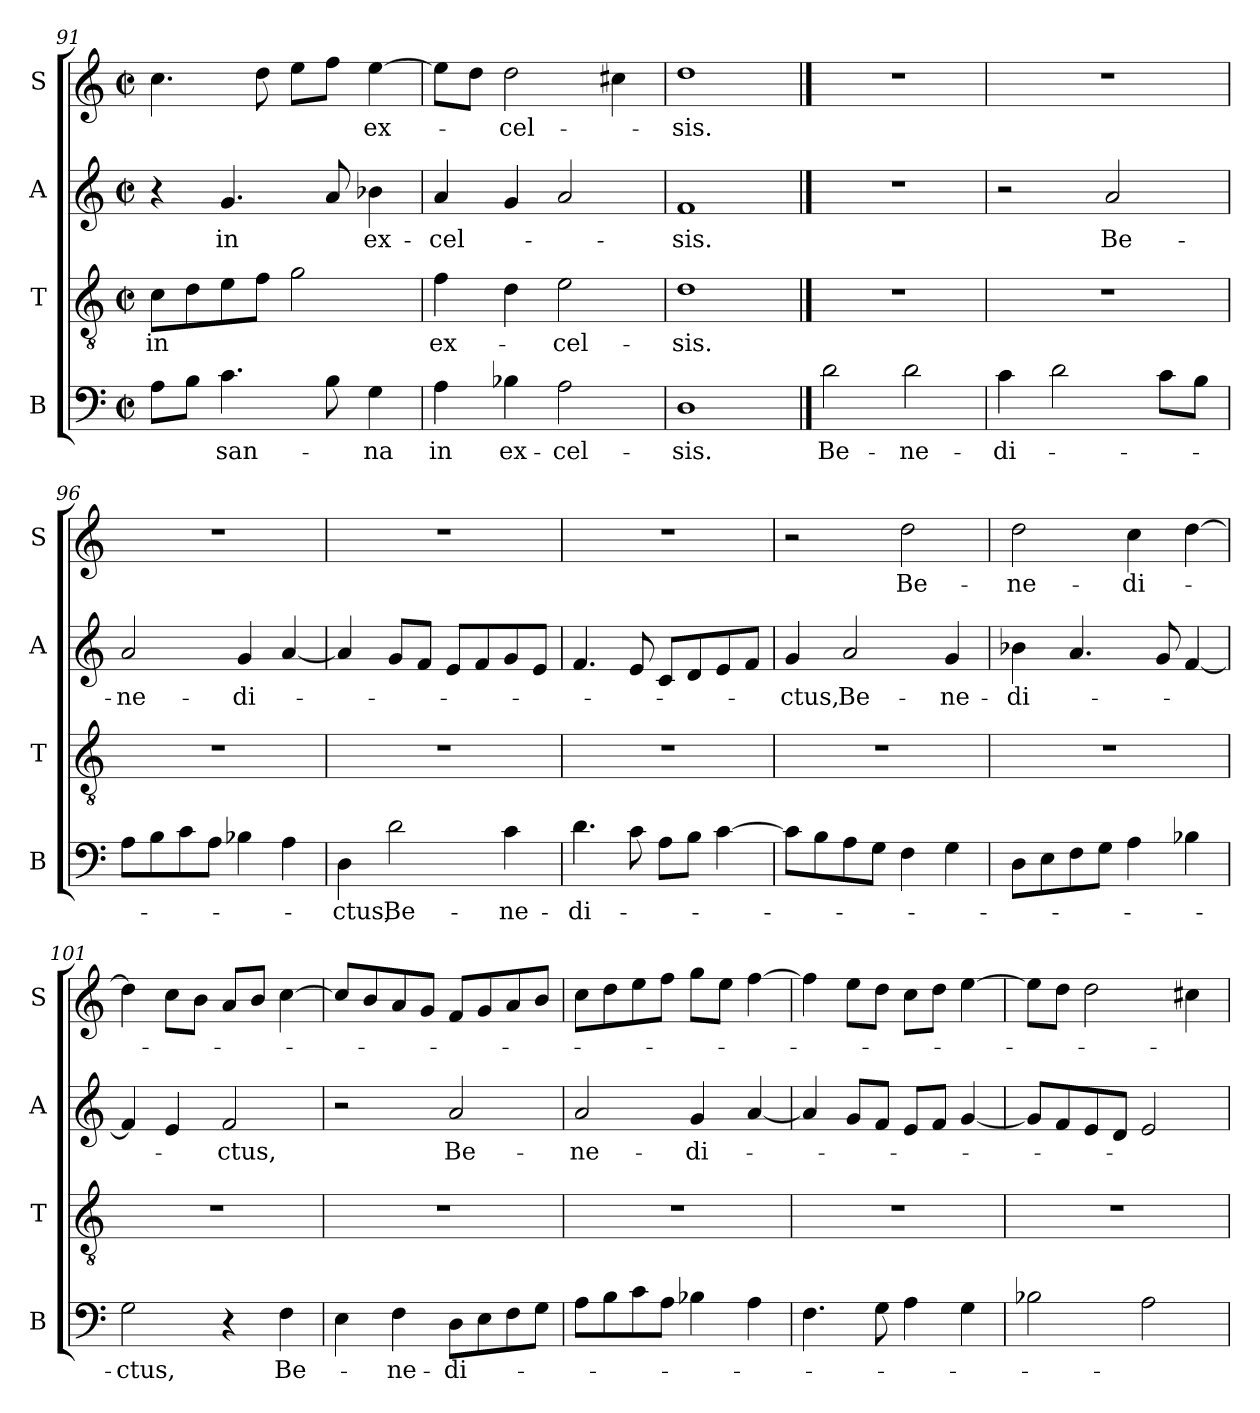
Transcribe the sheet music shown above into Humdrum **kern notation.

**kern	**text	**kern	**text	**kern	**text	**kern	**text
*part4	*part4	*part3	*part3	*part2	*part2	*part1	*part1
*staff4	*staff4	*staff3	*staff3	*staff2	*staff2	*staff1	*staff1
*I"B	*	*I"T	*	*I"A	*	*I"S	*
*I'B	*	*I'T	*	*I'A	*	*I'S	*
*clefF4	*	*clefGv2	*	*clefG2	*	*clefG2	*
*k[]	*	*k[]	*	*k[]	*	*k[]	*
*M2/2	*	*M2/2	*	*M2/2	*	*M2/2	*
*met(c|)	*	*met(c|)	*	*met(c|)	*	*met(c|)	*
=91	=91	=91	=91	=91	=91	=91	=91
!	!	!	!LO:LY:b	!	!	!	!
8A\L	.	8c\L	in	4r	.	4.cc\	.
8B\J	.	8d\	.	.	.	.	.
!	!LO:LY:b	!	!	!	!LO:LY:b	!	!
4.c\	-san-	8e\	.	4.g/	-in	.	.
.	.	8f\J	.	.	.	8dd\	.
.	.	2g\	.	.	.	8ee\L	.
8B\	.	.	.	8a/	.	8ff\J	.
!	!LO:LY:b	!	!	!	!LO:LY:b	!	!LO:LY:b
4G\	-na	.	.	4b-X\	ex-	[4ee\	ex-
=92	=92	=92	=92	=92	=92	=92	=92
*	*	*	*	*	*	*MM96	*
!	!LO:LY:b	!	!LO:LY:b	!	!LO:LY:b	!	!
4A\	in	4f\	ex-	4a/	-cel-	8ee\L]	.
.	.	.	.	.	.	8dd\J	.
!	!LO:LY:b	!	!	!	!	!	!LO:LY:b
4B-X\	ex-	4d\	.	4g/	.	2dd\	-cel-
!	!LO:LY:b	!	!LO:LY:b	!	!	!	!
2A\	-cel-	2e\	-cel-	2a/	.	.	.
.	.	.	.	.	.	4cc#X\	.
=93	=93	=93	=93	=93	=93	=93	=93
!	!LO:LY:b	!	!LO:LY:b	!	!LO:LY:b	!	!LO:LY:b
1D	-sis.	1d	-sis.	1f	-sis.	1dd	-sis.
==94	==94	==94	==94	==94	==94	==94	==94
!	!LO:LY:b	!	!	!	!	!	!
2d\	Be-	1r	.	1r	.	1r	.
!	!LO:LY:b	!	!	!	!	!	!
2d\	-ne-	.	.	.	.	.	.
=95	=95	=95	=95	=95	=95	=95	=95
!	!LO:LY:b	!	!	!	!	!	!
4c\	-di-	1r	.	2r	.	1r	.
2d\	.	.	.	.	.	.	.
!	!	!	!	!	!LO:LY:b	!	!
.	.	.	.	2a/	Be-	.	.
8c\L	.	.	.	.	.	.	.
8B\J	.	.	.	.	.	.	.
=96	=96	=96	=96	=96	=96	=96	=96
!	!	!	!	!	!LO:LY:b	!	!
8A\L	.	1r	.	2a/	-ne-	1r	.
8B\	.	.	.	.	.	.	.
8c\	.	.	.	.	.	.	.
8A\J	.	.	.	.	.	.	.
!	!	!	!	!	!LO:LY:b	!	!
4B-X\	.	.	.	4g/	-di-	.	.
4A\	.	.	.	[4a/	.	.	.
=97	=97	=97	=97	=97	=97	=97	=97
!	!LO:LY:b	!	!	!	!	!	!
4D\	-ctus,	1r	.	4a/]	.	1r	.
!	!LO:LY:b	!	!	!	!	!	!
2d\	Be-	.	.	8g/L	.	.	.
.	.	.	.	8f/J	.	.	.
.	.	.	.	8e/L	.	.	.
.	.	.	.	8f/	.	.	.
!	!LO:LY:b	!	!	!	!	!	!
4c\	-ne-	.	.	8g/	.	.	.
.	.	.	.	8e/J	.	.	.
=98	=98	=98	=98	=98	=98	=98	=98
!	!LO:LY:b	!	!	!	!	!	!
4.d\	-di-	1r	.	4.f/	.	1r	.
8c\	.	.	.	8e/	.	.	.
8A\L	.	.	.	8c/L	.	.	.
8B\J	.	.	.	8d/	.	.	.
[4c\	.	.	.	8e/	.	.	.
.	.	.	.	8f/J	.	.	.
=99	=99	=99	=99	=99	=99	=99	=99
!	!	!	!	!	!LO:LY:b	!	!
8c\L]	.	1r	.	4g/	-ctus,	2r	.
8B\	.	.	.	.	.	.	.
!	!	!	!	!	!LO:LY:b	!	!
8A\	.	.	.	2a/	Be-	.	.
8G\J	.	.	.	.	.	.	.
!	!	!	!	!	!	!	!LO:LY:b
4F\	.	.	.	.	.	2dd\	Be-
!	!	!	!	!	!LO:LY:b	!	!
4G\	.	.	.	4g/	-ne-	.	.
=100	=100	=100	=100	=100	=100	=100	=100
!	!	!	!	!	!LO:LY:b	!	!LO:LY:b
8D\L	.	1r	.	4b-X\	-di-	2dd\	-ne-
8E\	.	.	.	.	.	.	.
8F\	.	.	.	4.a/	.	.	.
8G\J	.	.	.	.	.	.	.
!	!	!	!	!	!	!	!LO:LY:b
4A\	.	.	.	.	.	4cc\	-di-
.	.	.	.	8g/	.	.	.
4B-X\	.	.	.	[4f/	.	[4dd\	.
=101	=101	=101	=101	=101	=101	=101	=101
!	!LO:LY:b	!	!	!	!	!	!
2G\	-ctus,	1r	.	4f/]	.	4dd\]	.
.	.	.	.	4e/	.	8cc\L	.
.	.	.	.	.	.	8b\J	.
!	!	!	!	!	!LO:LY:b	!	!
4r	.	.	.	2f/	-ctus,	8a/L	.
.	.	.	.	.	.	8b/J	.
!	!LO:LY:b	!	!	!	!	!	!
4F\	Be-	.	.	.	.	[4cc\	.
=102	=102	=102	=102	=102	=102	=102	=102
4E\	.	1r	.	2r	.	8cc/L]	.
.	.	.	.	.	.	8b/	.
!	!LO:LY:b	!	!	!	!	!	!
4F\	-ne-	.	.	.	.	8a/	.
.	.	.	.	.	.	8g/J	.
!	!LO:LY:b	!	!	!	!LO:LY:b	!	!
8D\L	-di-	.	.	2a/	Be-	8f/L	.
8E\	.	.	.	.	.	8g/	.
8F\	.	.	.	.	.	8a/	.
8G\J	.	.	.	.	.	8b/J	.
=103	=103	=103	=103	=103	=103	=103	=103
!	!	!	!	!	!LO:LY:b	!	!
8A\L	.	1r	.	2a/	-ne-	8cc\L	.
8B\	.	.	.	.	.	8dd\	.
8c\	.	.	.	.	.	8ee\	.
8A\J	.	.	.	.	.	8ff\J	.
!	!	!	!	!	!LO:LY:b	!	!
4B-X\	.	.	.	4g/	-di-	8gg\L	.
.	.	.	.	.	.	8ee\J	.
4A\	.	.	.	[4a/	.	[4ff\	.
=104	=104	=104	=104	=104	=104	=104	=104
4.F\	.	1r	.	4a/]	.	4ff\]	.
.	.	.	.	8g/L	.	8ee\L	.
8G\	.	.	.	8f/J	.	8dd\J	.
4A\	.	.	.	8e/L	.	8cc\L	.
.	.	.	.	8f/J	.	8dd\J	.
4G\	.	.	.	[4g/	.	[4ee\	.
=105	=105	=105	=105	=105	=105	=105	=105
2B-X\	.	1r	.	8g/L]	.	8ee\L]	.
.	.	.	.	8f/	.	8dd\J	.
.	.	.	.	8e/	.	2dd\	.
.	.	.	.	8d/J	.	.	.
2A\	.	.	.	2e/	.	.	.
.	.	.	.	.	.	4cc#X\	.
=	=	=	=	=	=	=	=
*-	*-	*-	*-	*-	*-	*-	*-
